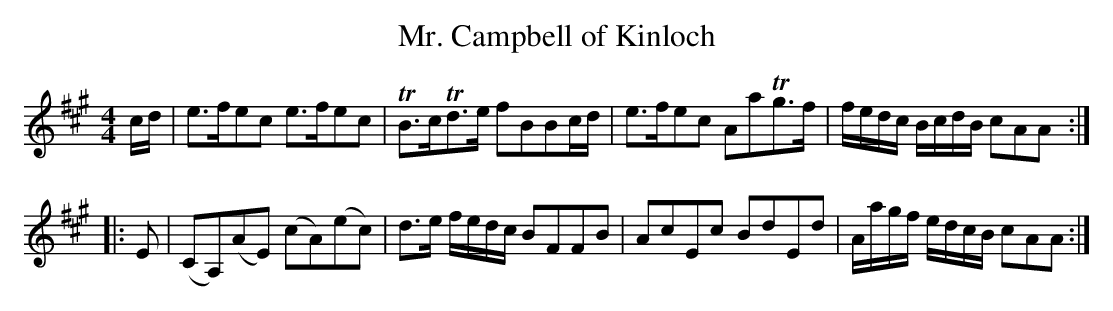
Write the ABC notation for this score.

X:1
T:Mr. Campbell of Kinloch
M:4/4
L:1/8
K:A
c/d/ | e>fec e>fec | TB>cTd>e fBBc/d/ | e>fec AaTg>f | f/e/d/c/ B/c/d/B/ cAA :|
|: E | (CA,)(AE) (cA)(ec) | d>e f/e/d/c/ BFFB | AcEc BdEd | A/a/g/f/ e/d/c/B/ cAA :|
